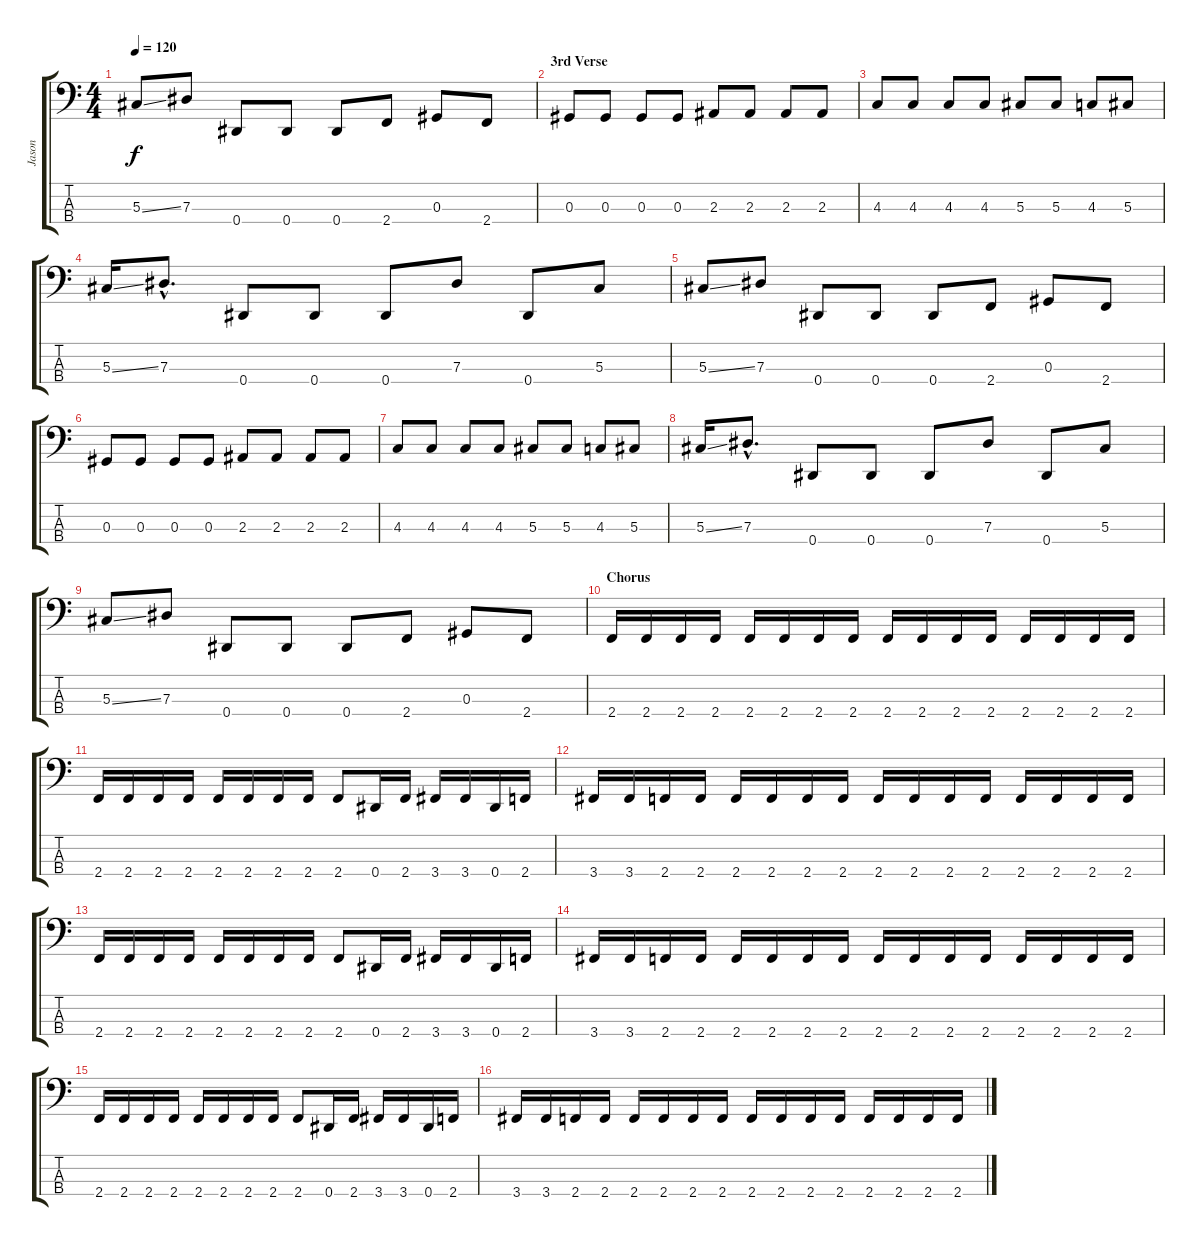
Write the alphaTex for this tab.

\track ("Jason" "Jason") {instrument electricbasspick}
\staff {score tabs}
\tuning (Gb2 Db2 Ab1 Eb1) {hide}
\ts (4 4)
\tempo 120
\clef f4
\ks c
5.3{ss}.8{dy f} 7.3.8 0.4.8 0.4.8 0.4.8 2.4.8 0.3.8 2.4.8 |
\section ("" "3rd Verse")
0.3.8 0.3.8 0.3.8 0.3.8 2.3.8 2.3.8 2.3.8 2.3.8 |
4.3.8 4.3.8 4.3.8 4.3.8 5.3.8 5.3.8 4.3.8 5.3.8 |
5.3{ss}.16 7.3{hac}.8{d} 0.4.8 0.4.8 0.4.8 7.3.8 0.4.8 5.3.8 |
5.3{ss}.8 7.3.8 0.4.8 0.4.8 0.4.8 2.4.8 0.3.8 2.4.8 |
0.3.8 0.3.8 0.3.8 0.3.8 2.3.8 2.3.8 2.3.8 2.3.8 |
4.3.8 4.3.8 4.3.8 4.3.8 5.3.8 5.3.8 4.3.8 5.3.8 |
5.3{ss}.16 7.3{hac}.8{d} 0.4.8 0.4.8 0.4.8 7.3.8 0.4.8 5.3.8 |
5.3{ss}.8 7.3.8 0.4.8 0.4.8 0.4.8 2.4.8 0.3.8 2.4.8 |
\section ("" "Chorus")
2.4.16 2.4.16 2.4.16 2.4.16 2.4.16 2.4.16 2.4.16 2.4.16 2.4.16 2.4.16 2.4.16 2.4.16 2.4.16 2.4.16 2.4.16 2.4.16 |
2.4.16 2.4.16 2.4.16 2.4.16 2.4.16 2.4.16 2.4.16 2.4.16 2.4.8 0.4.16 2.4.16 3.4.16 3.4.16 0.4.16 2.4.16 |
3.4.16 3.4.16 2.4.16 2.4.16 2.4.16 2.4.16 2.4.16 2.4.16 2.4.16 2.4.16 2.4.16 2.4.16 2.4.16 2.4.16 2.4.16 2.4.16 |
2.4.16 2.4.16 2.4.16 2.4.16 2.4.16 2.4.16 2.4.16 2.4.16 2.4.8 0.4.16 2.4.16 3.4.16 3.4.16 0.4.16 2.4.16 |
3.4.16 3.4.16 2.4.16 2.4.16 2.4.16 2.4.16 2.4.16 2.4.16 2.4.16 2.4.16 2.4.16 2.4.16 2.4.16 2.4.16 2.4.16 2.4.16 |
2.4.16 2.4.16 2.4.16 2.4.16 2.4.16 2.4.16 2.4.16 2.4.16 2.4.8 0.4.16 2.4.16 3.4.16 3.4.16 0.4.16 2.4.16 |
3.4.16 3.4.16 2.4.16 2.4.16 2.4.16 2.4.16 2.4.16 2.4.16 2.4.16 2.4.16 2.4.16 2.4.16 2.4.16 2.4.16 2.4.16 2.4.16
